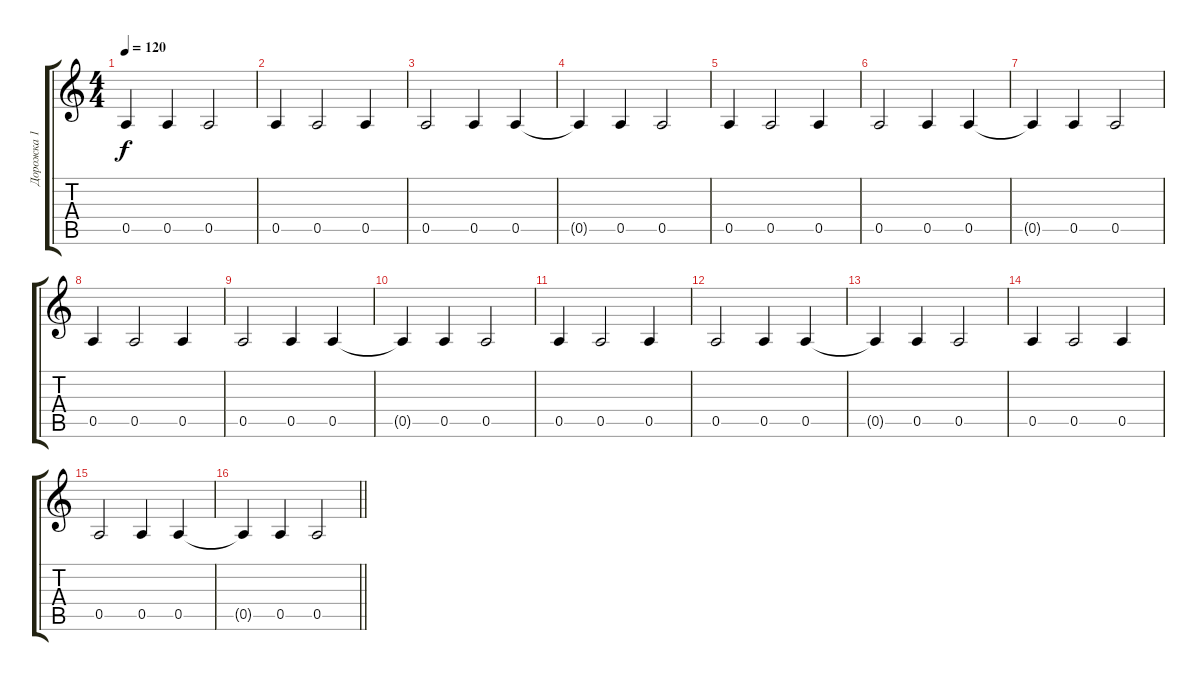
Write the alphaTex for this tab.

\track ("Дорожка 1" "Дорожка 1") {instrument distortionguitar}
\staff {score tabs}
\tuning (E4 B3 G3 D3 A2 E2) {hide}
\ts (4 4)
\tempo 120
\clef g2
\ks c
0.5{t}.4{dy f} 0.5.4 0.5.2 |
0.5.4 0.5.2 0.5.4 |
0.5.2 0.5.4 0.5.4 |
0.5{t}.4 0.5.4 0.5.2 |
0.5.4 0.5.2 0.5.4 |
0.5.2 0.5.4 0.5.4 |
0.5{t}.4 0.5.4 0.5.2 |
0.5.4 0.5.2 0.5.4 |
0.5.2 0.5.4 0.5.4 |
0.5{t}.4 0.5.4 0.5.2 |
0.5.4 0.5.2 0.5.4 |
0.5.2 0.5.4 0.5.4 |
0.5{t}.4 0.5.4 0.5.2 |
0.5.4 0.5.2 0.5.4 |
0.5.2 0.5.4 0.5.4 |
\barLineRight lightlight
0.5{t}.4 0.5.4 0.5.2
